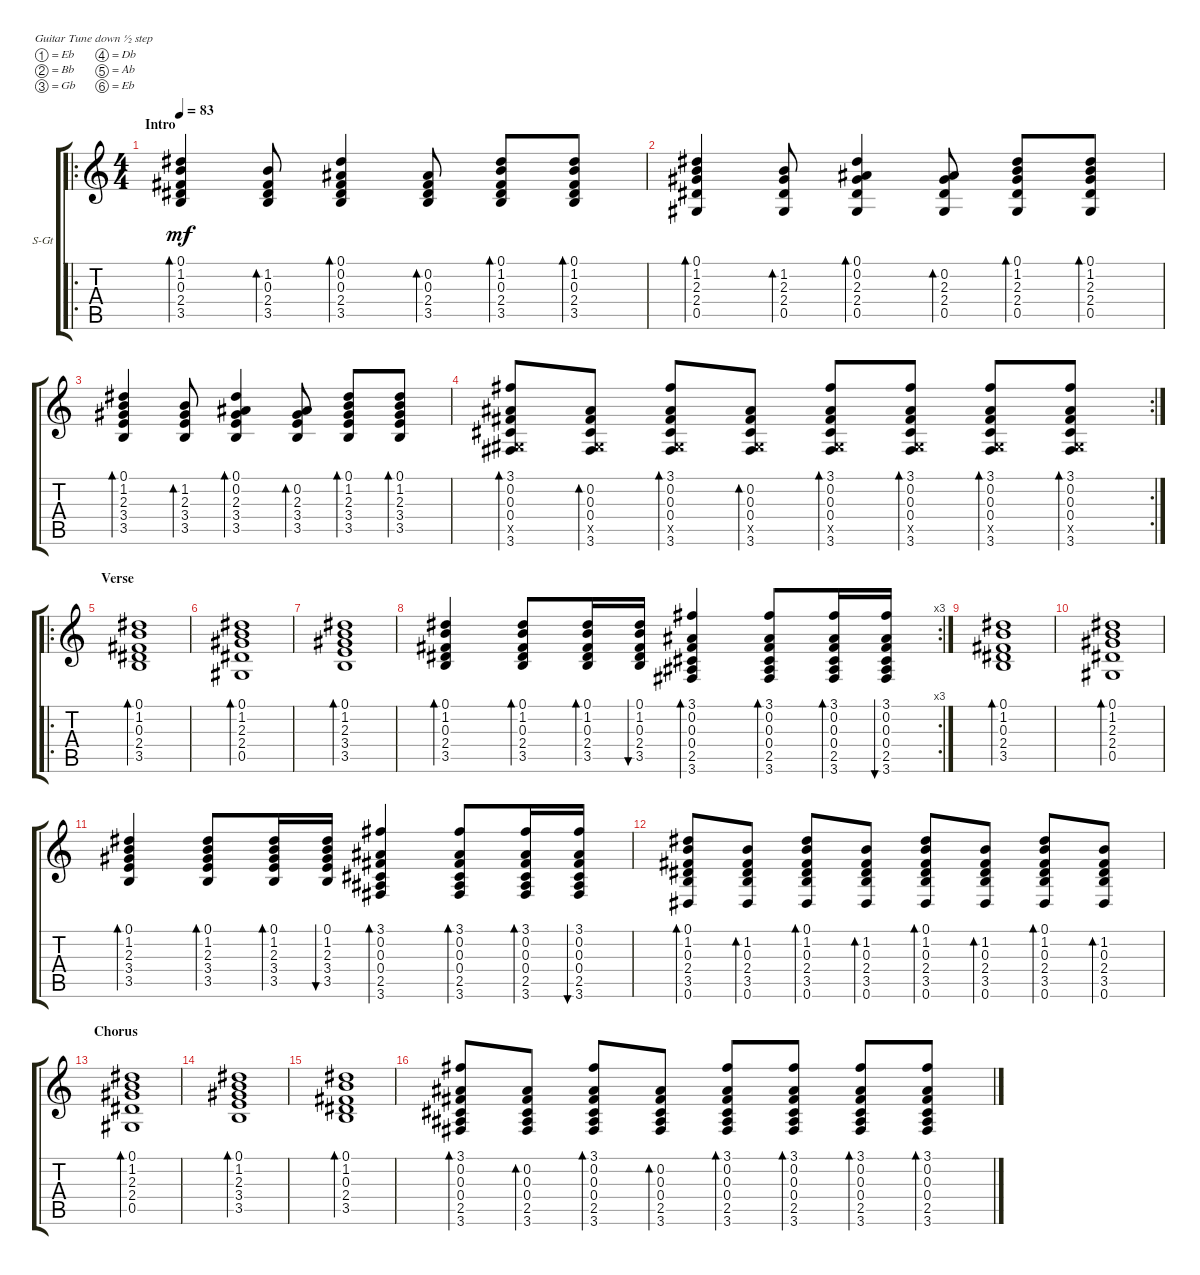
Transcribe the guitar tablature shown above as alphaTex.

\defaultSystemsLayout 4
\bracketExtendMode groupsimilarinstruments
\firstSystemTrackNameOrientation horizontal
\otherSystemsTrackNameOrientation horizontal
\track ("Steel Guitar" "S-Gt") {instrument acousticguitarsteel}
\staff {score tabs}
\tuning (Eb4 Bb3 Gb3 Db3 Ab2 Eb2)
\ro
\ts (4 4)
\section ("" "Intro")
\tempo 83
\clef g2
\ks c
(1.2 0.3 2.4 3.5 0.1).4{bd 30 dy mf instrument acousticguitarsteel} (0.3 2.4 3.5 1.2).8{bd 30} (0.2 0.3 2.4 3.5 0.1).4{bd 30} (0.2 0.3 2.4 3.5).8{bd 30} (1.2 0.3 2.4 3.5 0.1).8{bd 30} (1.2 0.3 2.4 3.5 0.1).8{bd 30} |
(1.2 2.3 2.4 0.5 0.1).4{bd 30} (2.3 2.4 0.5 1.2).8{bd 30} (0.2 2.3 2.4 0.5 0.1).4{bd 30} (0.2 2.3 2.4 0.5).8{bd 30} (1.2 2.3 2.4 0.5 0.1).8{bd 30} (1.2 2.3 2.4 0.5 0.1).8{bd 30} |
(1.2 2.3 3.4 3.5 0.1).4{bd 30} (2.3 3.4 3.5 1.2).8{bd 30} (0.2 2.3 3.4 3.5 0.1).4{bd 30} (0.2 2.3 3.4 3.5).8{bd 30} (1.2 2.3 3.4 3.5 0.1).8{bd 30} (1.2 2.3 3.4 3.5 0.1).8{bd 30} |
\rc 2
(0.2 0.3 0.4 0.5{x} 3.1 3.6).8{bd 30} (0.3 0.4 0.5{x} 3.6 0.2).8{bd 30} (0.2 0.3 0.4 0.5{x} 3.1 3.6).8{bd 30} (0.3 0.4 0.5{x} 3.6 0.2).8{bd 30} (0.2 0.3 0.4 0.5{x} 3.1 3.6).8{bd 30} (0.2 0.3 0.4 0.5{x} 3.1 3.6).8{bd 30} (0.2 0.3 0.4 0.5{x} 3.1 3.6).8{bd 30} (0.2 0.3 0.4 0.5{x} 3.1 3.6).8{bd 30} |
\ro
\section ("" "Verse")
(1.2 0.3 2.4 3.5 0.1).1{bd 30} |
(1.2 2.3 2.4 0.5 0.1).1{bd 30} |
(1.2 2.3 3.4 3.5 0.1).1{bd 30} |
\rc 3
(1.2 0.3 2.4 3.5 0.1).4{bd 30} (1.2 0.3 2.4 3.5 0.1).8{bd 30} (1.2 0.3 2.4 3.5 0.1).16{bd 30} (1.2 0.3 2.4 3.5 0.1).16{bu 30} (0.2 0.3 0.4 2.5 3.1 3.6).4{bd 30} (0.2 0.3 0.4 2.5 3.1 3.6).8{bd 30} (0.2 0.3 0.4 2.5 3.1 3.6).16{bd 30} (0.2 0.3 0.4 2.5 3.1 3.6).16{bu 30} |
(1.2 0.3 2.4 3.5 0.1).1{bd 30} |
(1.2 2.3 2.4 0.5 0.1).1{bd 30} |
(1.2 2.3 3.4 3.5 0.1).4{bd 30} (1.2 2.3 3.4 3.5 0.1).8{bd 30} (1.2 2.3 3.4 3.5 0.1).16{bd 30} (1.2 2.3 3.4 3.5 0.1).16{bu 30} (0.2 0.3 0.4 2.5 3.1 3.6).4{bd 30} (0.2 0.3 0.4 2.5 3.1 3.6).8{bd 30} (0.2 0.3 0.4 2.5 3.1 3.6).16{bd 30} (0.2 0.3 0.4 2.5 3.1 3.6).16{bu 30} |
(1.2 0.3 2.4 3.5 0.1 0.6).8{bd 30} (1.2 0.3 2.4 3.5 0.6).8{bd 30} (1.2 0.3 2.4 3.5 0.1 0.6).8{bd 30} (1.2 0.3 2.4 3.5 0.6).8{bd 30} (1.2 0.3 2.4 3.5 0.1 0.6).8{bd 30} (1.2 0.3 2.4 3.5 0.6).8{bd 30} (1.2 0.3 2.4 3.5 0.1 0.6).8{bd 30} (1.2 0.3 2.4 3.5 0.6).8{bd 30} |
\section ("" "Chorus")
(1.2 2.3 2.4 0.5 0.1).1{bd 30} |
(1.2 2.3 3.4 3.5 0.1).1{bd 30} |
(1.2 0.3 2.4 3.5 0.1).1{bd 30} |
(0.2 0.3 0.4 2.5 3.1 3.6).8{bd 30} (0.3 0.4 2.5 3.6 0.2).8{bd 30} (0.2 0.3 0.4 2.5 3.1 3.6).8{bd 30} (0.3 0.4 2.5 3.6 0.2).8{bd 30} (0.2 0.3 0.4 2.5 3.1 3.6).8{bd 30} (0.2 0.3 0.4 2.5 3.1 3.6).8{bd 30} (0.2 0.3 0.4 2.5 3.1 3.6).8{bd 30} (0.2 0.3 0.4 2.5 3.1 3.6).8{bd 30}
